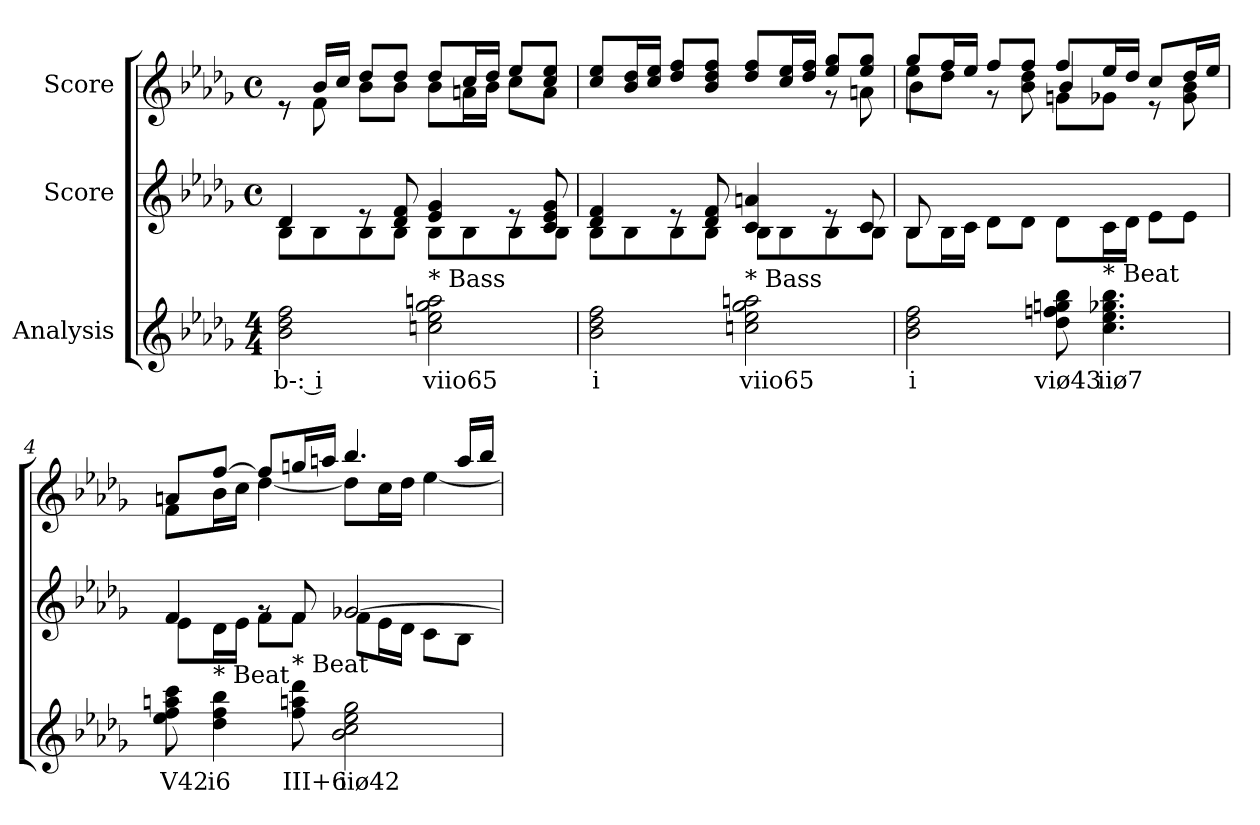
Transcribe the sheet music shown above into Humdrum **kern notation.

**kern	**text	**kern	**kern
*part3	*part3	*part2	*part1
*staff3	*staff3	*staff2	*staff1
*I"Analysis	*	*I"Score	*I"Score
*	*	*clefG2	*clefG2
*k[b-e-a-d-g-]	*	*k[b-e-a-d-g-]	*k[b-e-a-d-g-]
*M4/4	*	*M4/4	*M4/4
*	*	*met(c)	*met(c)
=1	=1	=1	=1
*	*	*^	*^
2b- 2dd- 2ff	b-: i	4d-/	8B-\L	8re	8r
.	.	.	8B-\	16b-/LL	8f\
.	.	.	.	16cc/JJ	.
.	.	8re	8B-\	8dd-/L	8b-\L
.	.	8d-/ 8f/	8B-\J	8dd-/J	8b-\J
!LO:TX:t=* Bass	!	!	!	!	!
2ccn 2ee- 2gg- 2aan	viio65	4e-/ 4g-/	8B-\L	8dd-/L	8b-\L
.	.	.	8B-\	16cc/L	16an\L
.	.	.	.	16dd-/JJ	16b-\JJ
.	.	8re	8B-\	8ee-/L	8cc\L
.	.	8c/ 8e-/ 8g-/	8B-\J	8cc/ 8ee-/J	8a\J
=2	=2	=2	=2	=2	=2
2b- 2dd- 2ff	i	4d-/ 4f/	8B-\L	8cc/ 8ee-/L	2.ryy
.	.	.	8B-\	16b-/ 16dd-/L	.
.	.	.	.	16cc/ 16ee-/JJ	.
.	.	8re	8B-\	8dd-/ 8ff/L	.
.	.	8d-/ 8f/	8B-\J	8b-/ 8dd-/ 8ff/J	.
!LO:TX:t=* Bass	!	!	!	!	!
2ccn 2ee- 2gg- 2aan	viio65	4c/ 4an/	8B-\L	8dd-/ 8ff/L	.
.	.	.	8B-\	16cc/ 16ee-/L	.
.	.	.	.	16dd-/ 16ff/JJ	.
.	.	8re	8B-\	8ee-/ 8gg-/L	8r
.	.	8c/	8B-\J	8ee-/ 8gg-/J	8an\
*	*	*	*	*v	*v
=3	=3	=3	=3	=3
*	*	*	*	*^
*	*	*	*	*	*^
2b- 2dd- 2ff	i	8B-/	8B-\L	8gg-/L	8ee-\L	4b-\
.	.	8ryy	16B-\L	16ff/L	8dd-\J	.
.	.	.	16c\JJ	16ee-/JJ	.	.
.	.	4ryy	8d-\L	8ff/L	8r	4rddyy
.	.	.	8d-\J	8ff/J	8b-\ 8dd-\	.
8dd- 8ffn 8ggn 8bb-	viø43	2ryy	8d-\L	8ff/L	4b-/	8gn\L
!LO:TX:t=* Beat	!	!	!	!	!	!
4.cc 4.ee- 4.gg-X 4.bb-	iiø7	.	16c\L	16ee-/L	.	8g-X\J
.	.	.	16d-\JJ	16dd-/JJ	.	.
.	.	.	8e-\L	8cc/L	8r	4rddyy
.	.	.	8e-\J	16dd-/L	8g-\ 8b-\	.
.	.	.	.	16ee-/JJ	.	.
*	*	*	*	*v	*v	*v
!!LO:LB:g=z
=4	=4	=4	=4	=4
*	*	*	*	*^
8ee- 8ff 8aan 8ccc	V42	4f/	8e-\L	8an/L	8f\L
!LO:TX:t=* Beat	!	!	!	!	!
4dd- 4ff 4bb-	i6	.	16d-\L	[8ff/J	16b-\L
.	.	.	16e-\JJ	.	16cc\JJ
.	.	8rg	8f\L	8ff/L]	[4dd-\
!LO:TX:t=* Beat	!	!	!	!	!
8ff 8aan 8ddd-	III+6	8f/	8f\J	16ggn/L	.
.	.	.	.	16aan/JJ	.
2b- 2cc 2ee- 2gg-	iiø42	[2g-X/	8f\L	4.bb-/	8dd-\L]
.	.	.	16e-\L	.	16cc\L
.	.	.	16d-\JJ	.	16dd-\JJ
.	.	.	8c\L	.	[4ee-\
.	.	.	8B-\J	16aa/LL	.
.	.	.	.	16bb-/JJ	.
*	*	*v	*v	*	*
*	*	*	*v	*v
=	=	=	=
*-	*-	*-	*-
